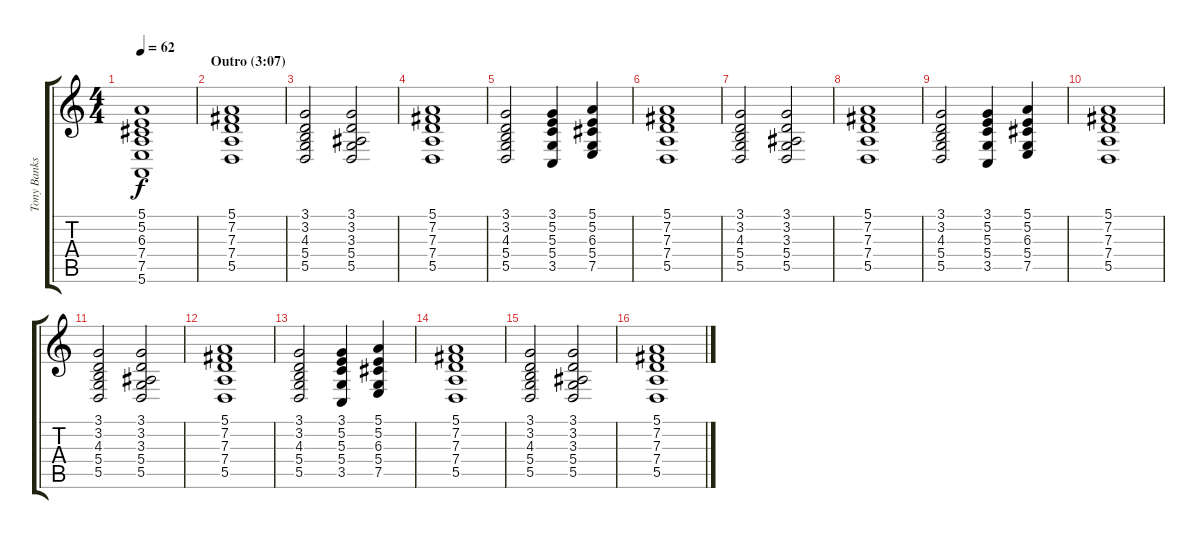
\track ("Tony Banks (organ)" "Tony Banks") {instrument drawbarorgan}
\staff {score tabs}
\tuning (E4 B3 G3 D3 A2 E2) {hide}
\ts (4 4)
\tempo 62
\clef g2
\ks c
(5.1 5.2 6.3 7.4 7.5 5.6).1{dy f} |
\section ("" "Outro (3:07)")
(5.1 7.2 7.3 7.4 5.5).1 |
(3.1 3.2 4.3 5.4 5.5).2 (3.1 3.2 3.3 5.4 5.5).2 |
(5.1 7.2 7.3 7.4 5.5).1 |
(3.1 3.2 4.3 5.4 5.5).2 (3.1 5.2 5.3 5.4 3.5).4 (5.1 5.2 6.3 5.4 7.5).4 |
(5.1 7.2 7.3 7.4 5.5).1 |
(3.1 3.2 4.3 5.4 5.5).2 (3.1 3.2 3.3 5.4 5.5).2 |
(5.1 7.2 7.3 7.4 5.5).1 |
(3.1 3.2 4.3 5.4 5.5).2 (3.1 5.2 5.3 5.4 3.5).4 (5.1 5.2 6.3 5.4 7.5).4 |
(5.1 7.2 7.3 7.4 5.5).1 |
(3.1 3.2 4.3 5.4 5.5).2 (3.1 3.2 3.3 5.4 5.5).2 |
(5.1 7.2 7.3 7.4 5.5).1 |
(3.1 3.2 4.3 5.4 5.5).2 (3.1 5.2 5.3 5.4 3.5).4 (5.1 5.2 6.3 5.4 7.5).4 |
(5.1 7.2 7.3 7.4 5.5).1{volume 8} |
(3.1 3.2 4.3 5.4 5.5).2 (3.1 3.2 3.3 5.4 5.5).2 |
(5.1 7.2 7.3 7.4 5.5).1{volume 0}
